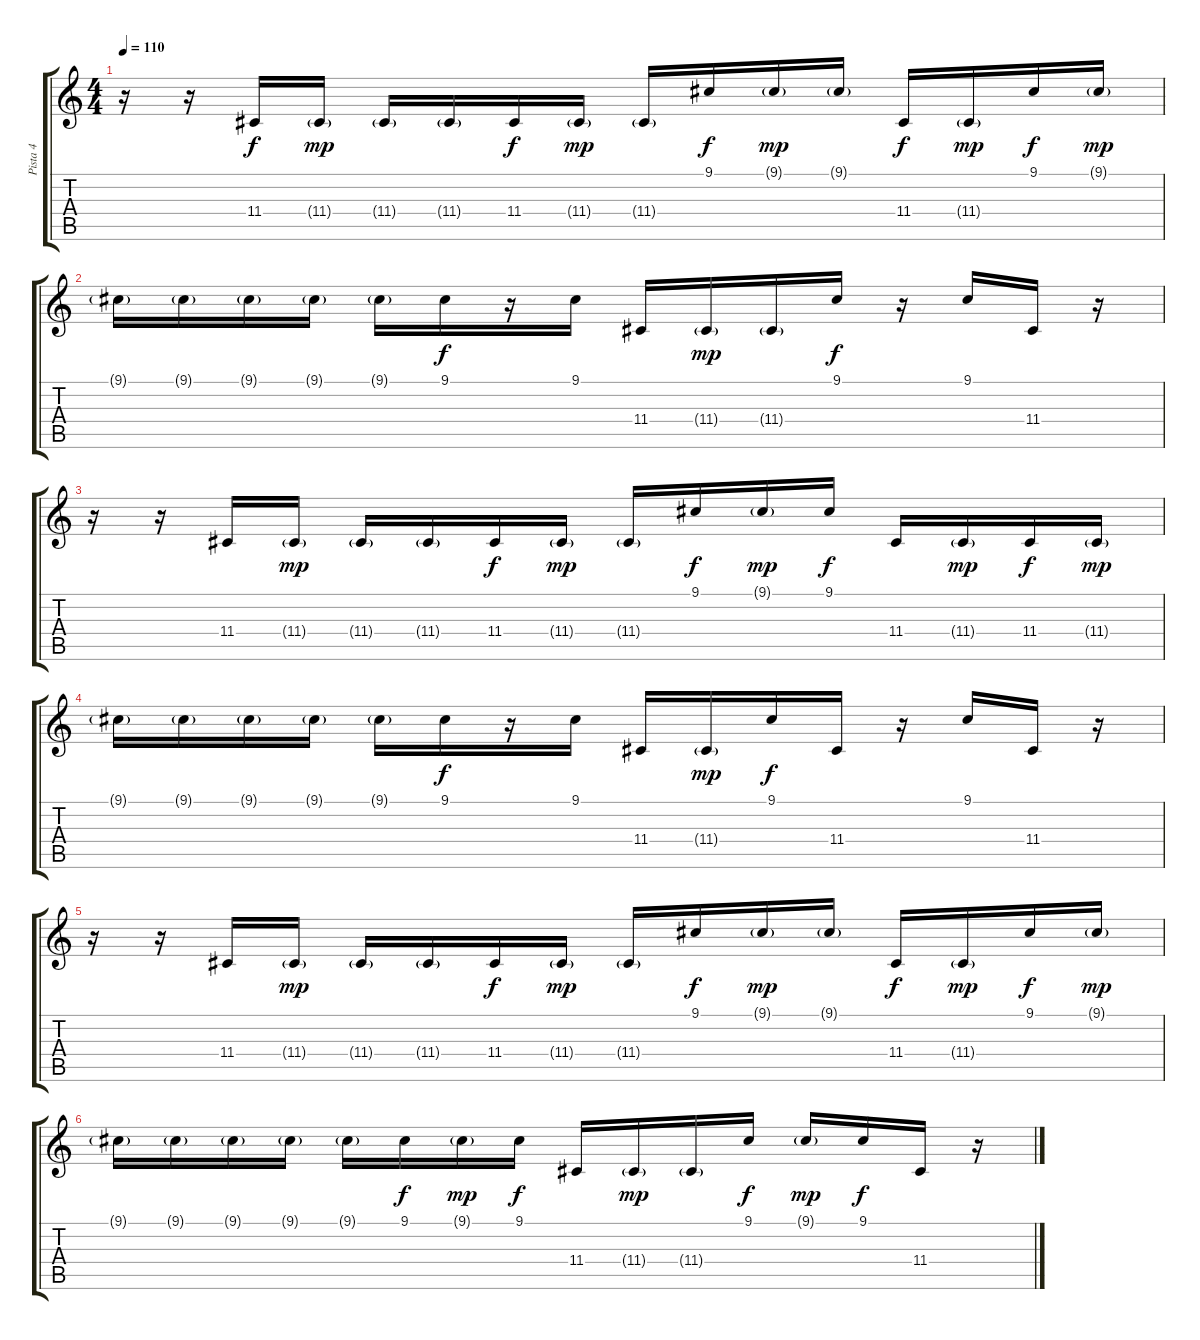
\track ("Pista 4" "Pista 4") {instrument fx8scifi}
\staff {score tabs}
\tuning (E4 B3 G3 D3 A2 E2) {hide}
\ts (4 4)
\tempo 110
\clef g2
\ks c
r.16{dy f} r.16 11.4.16{balance 0} 11.4{g}.16{dy mp volume 7} 11.4{g}.16 11.4{g}.16 11.4.16{dy f volume 10 balance 16} 11.4{g}.16{dy mp volume 7} 11.4{g}.16 9.1.16{dy f volume 10 balance 0} 9.1{g}.16{dy mp volume 5} 9.1{g}.16 11.4.16{dy f volume 10 balance 16} 11.4{g}.16{dy mp volume 7} 9.1.16{dy f volume 10 balance 0} 9.1{g}.16{dy mp volume 5} |
9.1{g}.16 9.1{g}.16 9.1{g}.16 9.1{g}.16 9.1{g}.16 9.1.16{dy f volume 10 balance 16} r.16 9.1.16{balance 0} 11.4.16{balance 16} 11.4{g}.16{dy mp} 11.4{g}.16 9.1.16{dy f balance 0} r.16 9.1.16{balance 16} 11.4.16{volume 10 balance 0} r.16 |
r.16 r.16 11.4.16{volume 10 balance 0} 11.4{g}.16{dy mp volume 7} 11.4{g}.16 11.4{g}.16 11.4.16{dy f volume 10 balance 16} 11.4{g}.16{dy mp volume 7} 11.4{g}.16 9.1.16{dy f volume 10 balance 0} 9.1{g}.16{dy mp volume 7} 9.1.16{dy f volume 10 balance 16} 11.4.16{volume 10 balance 0} 11.4{g}.16{dy mp volume 7} 11.4.16{dy f volume 10 balance 16} 11.4{g}.16{dy mp volume 5} |
9.1{g}.16 9.1{g}.16 9.1{g}.16 9.1{g}.16 9.1{g}.16 9.1.16{dy f volume 10 balance 0} r.16 9.1.16{volume 10 balance 16} 11.4.16{balance 0} 11.4{g}.16{dy mp} 9.1.16{dy f balance 16} 11.4.16{balance 0} r.16 9.1.16{balance 16} 11.4.16{volume 10 balance 0} r.16 |
r.16 r.16 11.4.16{volume 11 balance 0} 11.4{g}.16{dy mp volume 7} 11.4{g}.16 11.4{g}.16 11.4.16{dy f volume 11 balance 16} 11.4{g}.16{dy mp volume 7} 11.4{g}.16 9.1.16{dy f volume 11 balance 0} 9.1{g}.16{dy mp volume 5} 9.1{g}.16 11.4.16{dy f volume 11 balance 16} 11.4{g}.16{dy mp volume 7} 9.1.16{dy f volume 11 balance 0} 9.1{g}.16{dy mp volume 5} |
9.1{g}.16 9.1{g}.16 9.1{g}.16 9.1{g}.16 9.1{g}.16 9.1.16{dy f volume 11 balance 16} 9.1{g}.16{dy mp} 9.1.16{dy f volume 11 balance 0} 11.4.16{volume 11 balance 16} 11.4{g}.16{dy mp} 11.4{g}.16 9.1.16{dy f volume 11 balance 0} 9.1{g}.16{dy mp} 9.1.16{dy f volume 11 balance 16} 11.4.16{volume 11 balance 0} r.16
